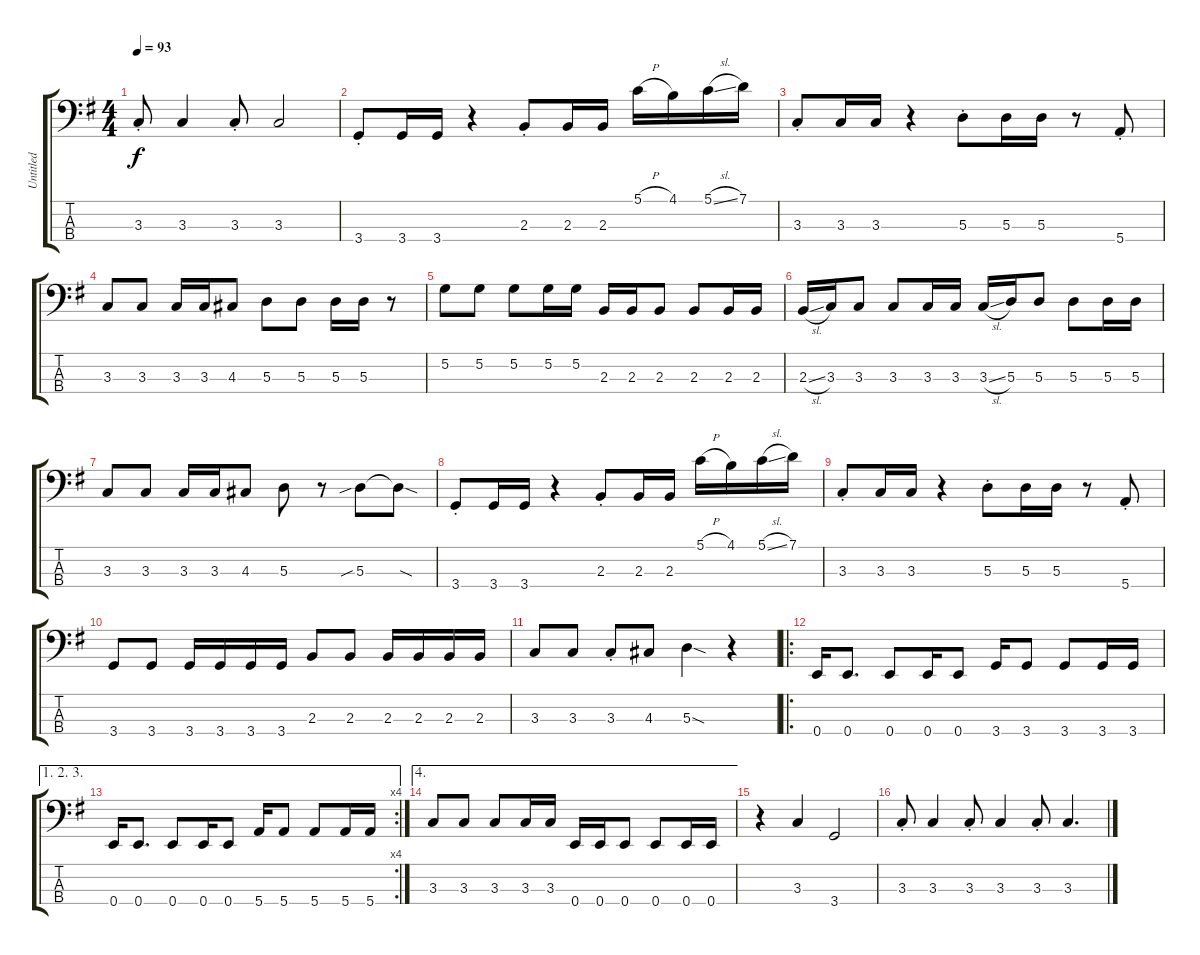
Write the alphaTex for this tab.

\track ("Untitled" "Untitled") {instrument electricbassfinger}
\staff {score tabs}
\tuning (G2 D2 A1 E1) {hide}
\ts (4 4)
\tempo 93
\clef f4
\ks g
3.3{st}.8{dy f} 3.3.4 3.3{st}.8 3.3.2 |
3.4{st}.8 3.4.16 3.4.16 r.4 2.3{st}.8 2.3.16 2.3.16 5.1{h}.16 4.1.16 5.1{sl}.16 7.1.16 |
3.3{st}.8 3.3.16 3.3.16 r.4 5.3{st}.8 5.3.16 5.3.16 r.8 5.4{st}.8 |
3.3.8 3.3.8 3.3.16 3.3.16 4.3.8 5.3.8 5.3.8 5.3.16 5.3.16 r.8 |
5.2.8 5.2.8 5.2.8 5.2.16 5.2.16 2.3.16 2.3.16 2.3.8 2.3.8 2.3.16 2.3.16 |
2.3{sl}.16 3.3.16 3.3.8 3.3.8 3.3.16 3.3.16 3.3{sl}.16 5.3.16 5.3.8 5.3.8 5.3.16 5.3.16 |
3.3.8 3.3.8 3.3.16 3.3.16 4.3.8 5.3.8 r.8 5.3{sib}.8 5.3{sod t}.8 |
3.4{st}.8 3.4.16 3.4.16 r.4 2.3{st}.8 2.3.16 2.3.16 5.1{h}.16 4.1.16 5.1{sl}.16 7.1.16 |
3.3{st}.8 3.3.16 3.3.16 r.4 5.3{st}.8 5.3.16 5.3.16 r.8 5.4{st}.8 |
3.4.8 3.4.8 3.4.16 3.4.16 3.4.16 3.4.16 2.3.8 2.3.8 2.3.16 2.3.16 2.3.16 2.3.16 |
3.3.8 3.3.8 3.3{st}.8 4.3.8 5.3{sod}.4 r.4 |
\ro
0.4.16 0.4.8{d} 0.4.8 0.4.16 0.4.8 3.4.16 3.4.8 3.4.8 3.4.16 3.4.16 |
\ae (1 2 3)
\rc 4
0.4.16 0.4.8{d} 0.4.8 0.4.16 0.4.8 5.4.16 5.4.8 5.4.8 5.4.16 5.4.16 |
\ae 4
3.3.8 3.3.8 3.3.8 3.3.16 3.3.16 0.4.16 0.4.16 0.4.8 0.4.8 0.4.16 0.4.16 |
r.4 3.3.4 3.4.2 |
3.3{st}.8 3.3.4 3.3{st}.8 3.3.4 3.3{st}.8 3.3.4{d}
